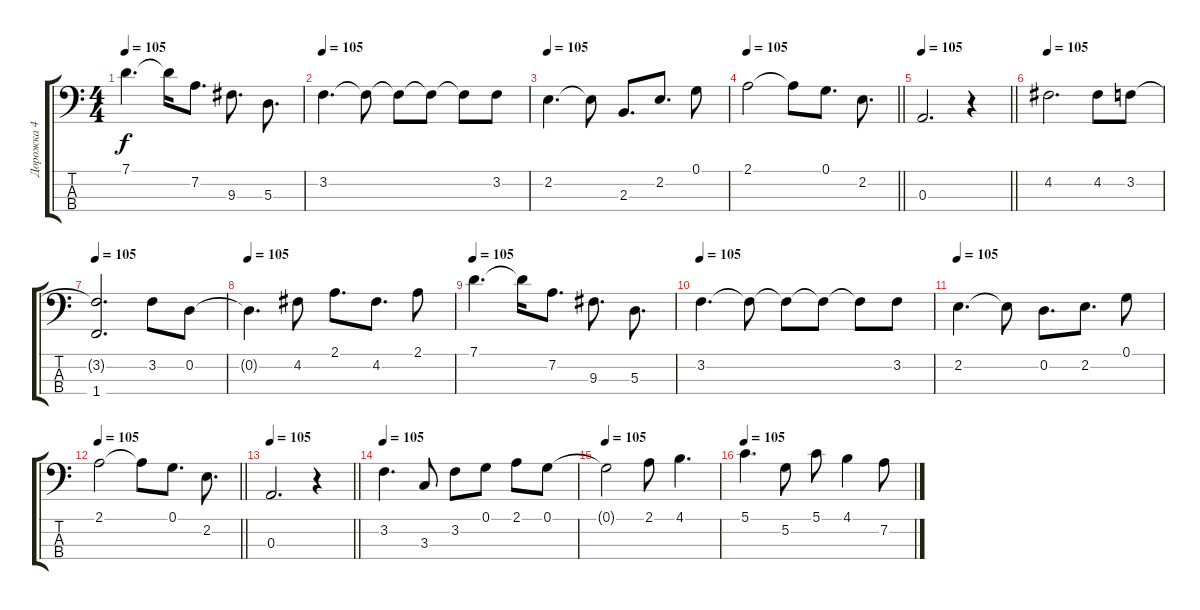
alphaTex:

\track ("Дорожка 4" "Дорожка 4") {instrument acousticbass}
\staff {score tabs}
\tuning (G2 D2 A1 E1) {hide}
\ts (4 4)
\tempo 105
\clef f4
\ks c
7.1.4{d dy f} 7.1{t}.16 7.2.8{d} 9.3.8{d} 5.3.8{d} |
\tempo 105
3.2.4{d} 3.2{t}.8 3.2{t}.8 3.2{t}.8 3.2{t}.8 3.2.8 |
\tempo 105
2.2.4{d} 2.2{t}.8 2.3.8{d} 2.2.8{d} 0.1.8 |
\tempo 105
\barLineRight lightlight
2.1.2 2.1{t}.8 0.1.8{d} 2.2.8{d} |
\tempo 105
\barLineRight lightlight
0.3.2{d} r.4 |
\tempo 105
4.2.2{d} 4.2.8 3.2.8 |
\tempo 105
(3.2{t} 1.4).2{d} 3.2.8 0.2.8 |
\tempo 105
0.2{t}.4{d} 4.2.8 2.1.8{d} 4.2.8{d} 2.1.8 |
\tempo 105
7.1.4{d} 7.1{t}.16 7.2.8{d} 9.3.8{d} 5.3.8{d} |
\tempo 105
3.2.4{d} 3.2{t}.8 3.2{t}.8 3.2{t}.8 3.2{t}.8 3.2.8 |
\tempo 105
2.2.4{d} 2.2{t}.8 0.2.8{d} 2.2.8{d} 0.1.8 |
\tempo 105
\barLineRight lightlight
2.1.2 2.1{t}.8 0.1.8{d} 2.2.8{d} |
\tempo 105
\barLineRight lightlight
0.3.2{d} r.4 |
\tempo 105
3.2.4{d} 3.3.8 3.2.8 0.1.8 2.1.8 0.1.8 |
\tempo 105
0.1{t}.2 2.1.8 4.1.4{d} |
\tempo 105
5.1.4{d} 5.2.8 5.1.8 4.1.4 7.2.8
